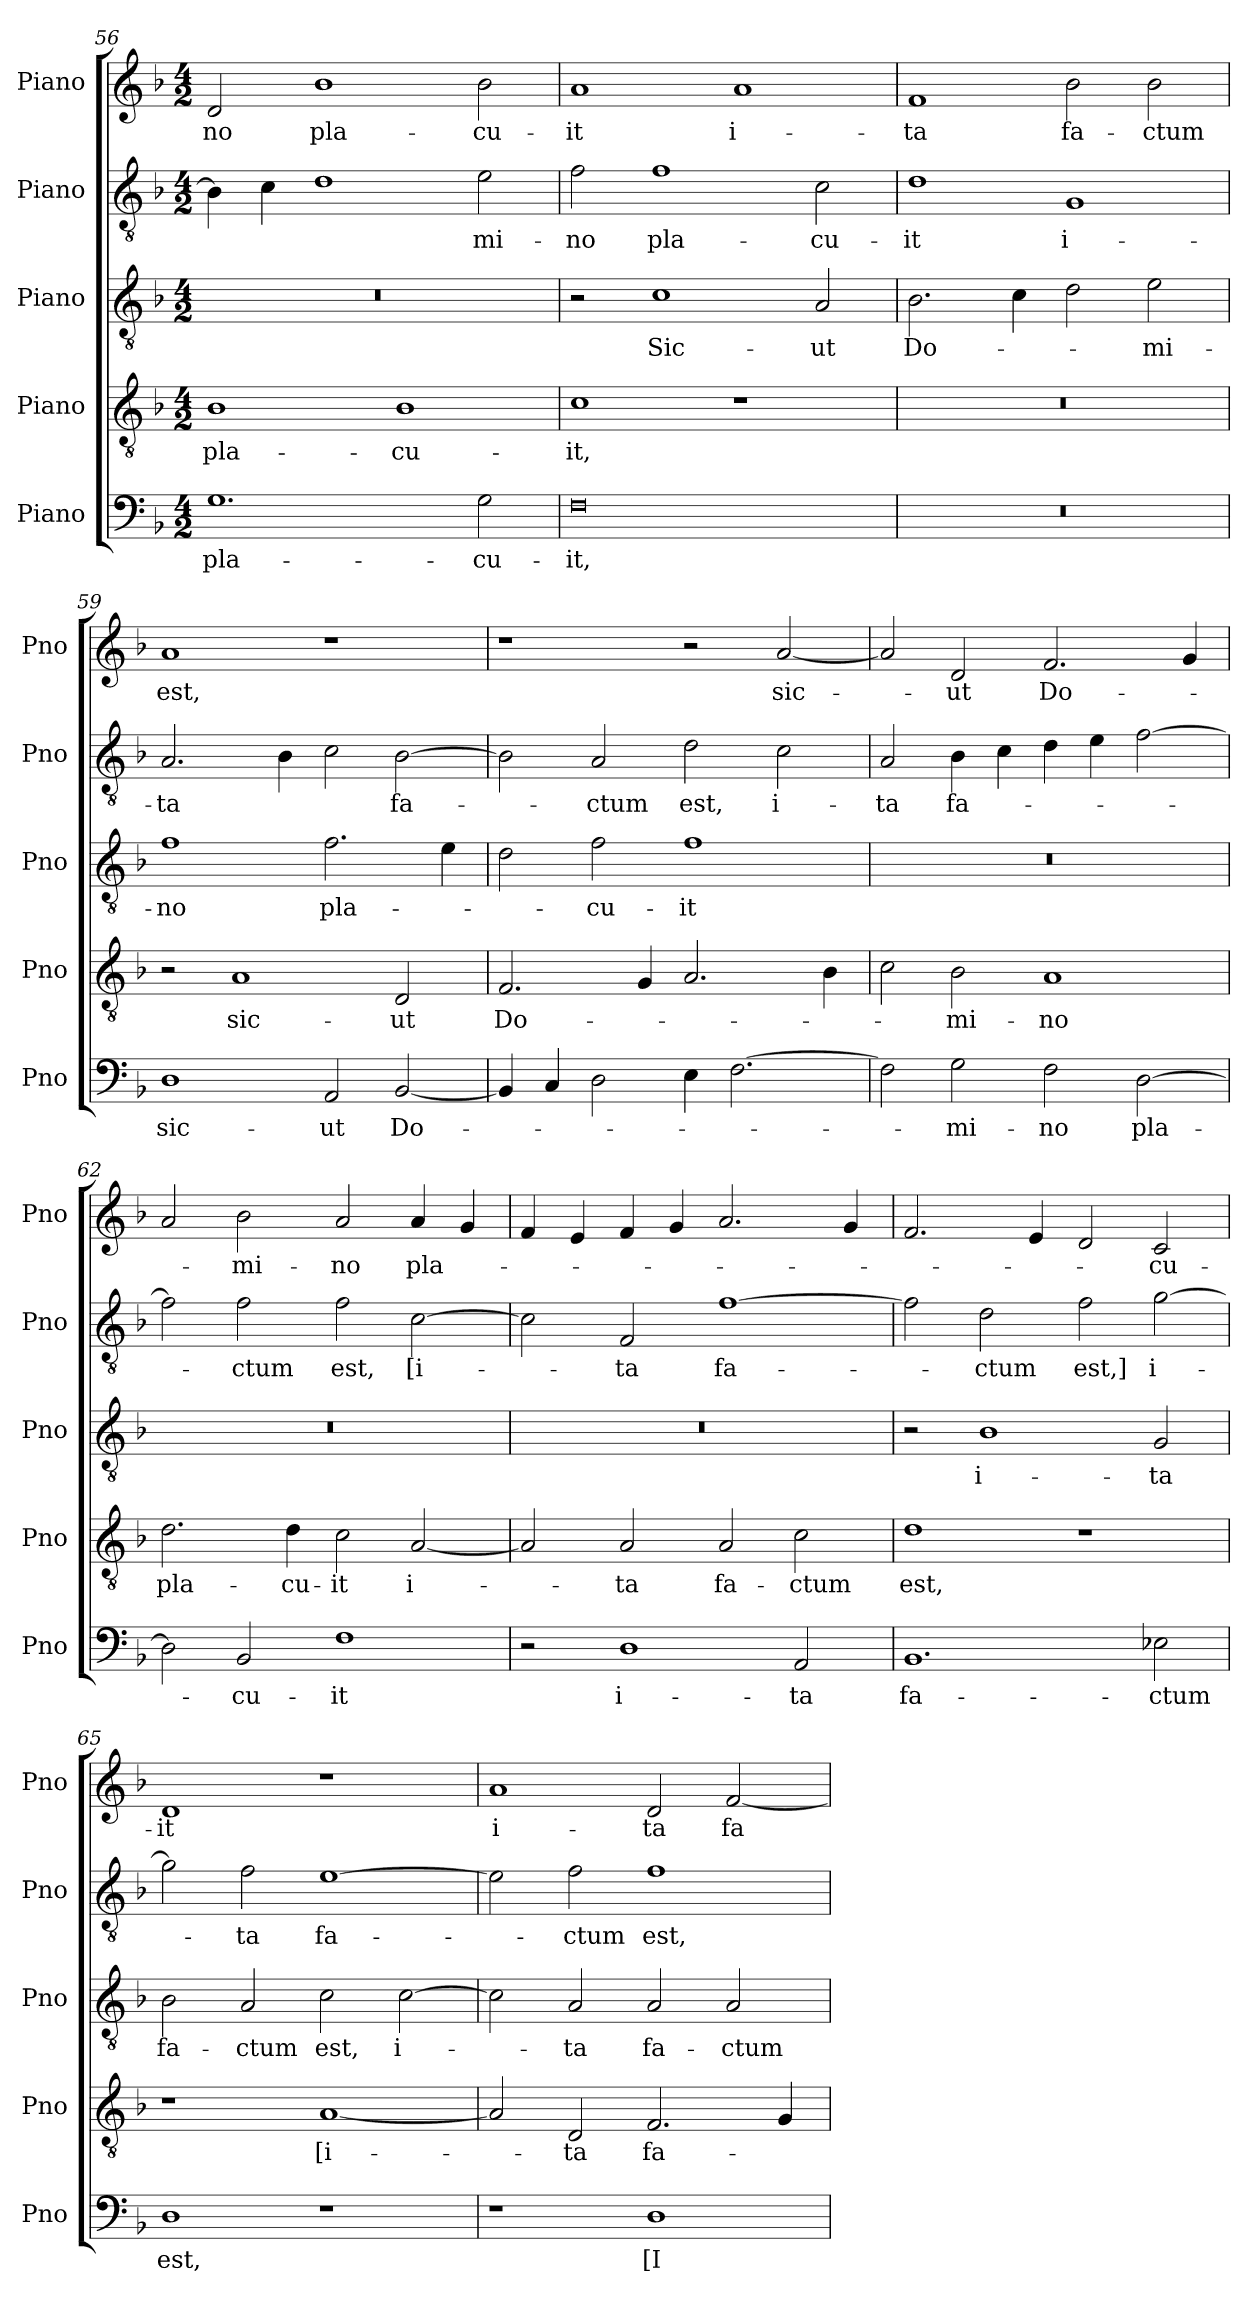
**kern	**text	**kern	**text	**kern	**text	**kern	**text	**kern	**text
*part5	*part5	*part4	*part4	*part3	*part3	*part2	*part2	*part1	*part1
*staff5	*staff5	*staff4	*staff4	*staff3	*staff3	*staff2	*staff2	*staff1	*staff1
*I"Piano	*	*I"Piano	*	*I"Piano	*	*I"Piano	*	*I"Piano	*
*I'Pno	*	*I'Pno	*	*I'Pno	*	*I'Pno	*	*I'Pno	*
*clefF4	*	*clefGv2	*	*clefGv2	*	*clefGv2	*	*clefG2	*
*k[b-]	*	*k[b-]	*	*k[b-]	*	*k[b-]	*	*k[b-]	*
*M4/2	*	*M4/2	*	*M4/2	*	*M4/2	*	*M4/2	*
=56	=56	=56	=56	=56	=56	=56	=56	=56	=56
!	!LO:LY:b	!	!LO:LY:b	!	!	!	!	!	!LO:LY:b
1.G	pla­-	1B-	pla­-	0r	.	4B-\]	.	2d/	-no
.	.	.	.	.	.	4c\	.	.	.
!	!	!	!	!	!	!	!	!	!LO:LY:b
.	.	.	.	.	.	1d	.	1b-	pla­-
!	!	!	!LO:LY:b	!	!	!	!	!	!
.	.	1B-	-cu­-	.	.	.	.	.	.
!	!LO:LY:b	!	!	!	!	!	!LO:LY:b	!	!LO:LY:b
2G\	-cu­-	.	.	.	.	2e\	-mi­-	2b-\	-cu-
=57	=57	=57	=57	=57	=57	=57	=57	=57	=57
!	!LO:LY:b	!	!LO:LY:b	!	!	!	!LO:LY:b	!	!LO:LY:b
0F	-it,	1c	-it,	2r	.	2f\	-no	1a	-it
!	!	!	!	!	!LO:LY:b	!	!LO:LY:b	!	!
.	.	.	.	1c	Sic­-	1f	pla-	.	.
!	!	!	!	!	!	!	!	!	!LO:LY:b
.	.	1r	.	.	.	.	.	1a	i­-
!	!	!	!	!	!LO:LY:b	!	!LO:LY:b	!	!
.	.	.	.	2A/	-ut	2c\	-cu­-	.	.
=58	=58	=58	=58	=58	=58	=58	=58	=58	=58
!	!	!	!	!	!LO:LY:b	!	!LO:LY:b	!	!LO:LY:b
0r	.	0r	.	2.B-\	Do-	1d	-it	1f	-ta
.	.	.	.	4c\	.	.	.	.	.
!	!	!	!	!	!	!	!LO:LY:b	!	!LO:LY:b
.	.	.	.	2d\	.	1G	i­-	2b-\	fa-
!	!	!	!	!	!LO:LY:b	!	!	!	!LO:LY:b
.	.	.	.	2e\	-mi­-	.	.	2b-\	-ctum
!!LO:LB:g=z
=59	=59	=59	=59	=59	=59	=59	=59	=59	=59
!	!LO:LY:b	!	!	!	!LO:LY:b	!	!LO:LY:b	!	!LO:LY:b
1D	sic-	2r	.	1f	-no	2.A/	-ta	1a	est,
!	!	!	!LO:LY:b	!	!	!	!	!	!
.	.	1A	sic­-	.	.	.	.	.	.
.	.	.	.	.	.	4B-\	.	.	.
!	!LO:LY:b	!	!	!	!LO:LY:b	!	!	!	!
2AA/	-ut	.	.	2.f\	pla-	2c\	.	1r	.
!	!LO:LY:b	!	!LO:LY:b	!	!	!	!LO:LY:b	!	!
[2BB-/	Do-	2D/	-ut	.	.	[2B-\	fa-	.	.
.	.	.	.	4e\	.	.	.	.	.
=60	=60	=60	=60	=60	=60	=60	=60	=60	=60
!	!	!	!LO:LY:b	!	!	!	!	!	!
4BB-/]	.	2.F/	Do-	2d\	.	2B-\]	.	1r	.
4C/	.	.	.	.	.	.	.	.	.
!	!	!	!	!	!LO:LY:b	!	!LO:LY:b	!	!
2D\	.	.	.	2f\	-cu­-	2A/	-ctum	.	.
.	.	4G/	.	.	.	.	.	.	.
!	!	!	!	!	!LO:LY:b	!	!LO:LY:b	!	!
4E\	.	2.A/	.	1f	-it	2d\	est,	2r	.
[2.F\	.	.	.	.	.	.	.	.	.
!	!	!	!	!	!	!	!LO:LY:b	!	!LO:LY:b
.	.	.	.	.	.	2c\	i­-	[2a/	sic-
.	.	4B-\	.	.	.	.	.	.	.
=61	=61	=61	=61	=61	=61	=61	=61	=61	=61
!	!	!	!	!	!	!	!LO:LY:b	!	!
2F\]	.	2c\	.	0r	.	2A/	-ta	2a/]	.
!	!LO:LY:b	!	!LO:LY:b	!	!	!	!LO:LY:b	!	!LO:LY:b
2G\	-mi­-	2B-\	-mi­-	.	.	4B-\	fa-	2d/	-ut
.	.	.	.	.	.	4c\	.	.	.
!	!LO:LY:b	!	!LO:LY:b	!	!	!	!	!	!LO:LY:b
2F\	-no	1A	-no	.	.	4d\	.	2.f/	Do­-
.	.	.	.	.	.	4e\	.	.	.
!	!LO:LY:b	!	!	!	!	!	!	!	!
[2D\	pla-	.	.	.	.	[2f\	.	.	.
.	.	.	.	.	.	.	.	4g/	.
=62	=62	=62	=62	=62	=62	=62	=62	=62	=62
!	!	!	!LO:LY:b	!	!	!	!	!	!
2D\]	.	2.d\	pla-	0r	.	2f\]	.	2a/	.
!	!LO:LY:b	!	!	!	!	!	!LO:LY:b	!	!LO:LY:b
2BB-/	-cu-	.	.	.	.	2f\	-ctum	2b-\	-mi-
!	!	!	!LO:LY:b	!	!	!	!	!	!
.	.	4d\	-cu-	.	.	.	.	.	.
!	!LO:LY:b	!	!LO:LY:b	!	!	!	!LO:LY:b	!	!LO:LY:b
1F	-it	2c\	-it	.	.	2f\	est,	2a/	-no
!	!	!	!LO:LY:b	!	!	!	!LO:LY:b	!	!LO:LY:b
.	.	[2A/	i­-	.	.	[2c\	[i-	4a/	pla-
.	.	.	.	.	.	.	.	4g/	.
=63	=63	=63	=63	=63	=63	=63	=63	=63	=63
2r	.	2A/]	.	0r	.	2c\]	.	4f/	.
.	.	.	.	.	.	.	.	4e/	.
!	!LO:LY:b	!	!LO:LY:b	!	!	!	!LO:LY:b	!	!
1D	i­-	2A/	-ta	.	.	2F/	-ta	4f/	.
.	.	.	.	.	.	.	.	4g/	.
!	!	!	!LO:LY:b	!	!	!	!LO:LY:b	!	!
.	.	2A/	fa-	.	.	[1f	fa-	2.a/	.
!	!LO:LY:b	!	!LO:LY:b	!	!	!	!	!	!
2AA/	-ta	2c\	-ctum	.	.	.	.	.	.
.	.	.	.	.	.	.	.	4g/	.
=64	=64	=64	=64	=64	=64	=64	=64	=64	=64
!	!LO:LY:b	!	!LO:LY:b	!	!	!	!	!	!
1.BB-	fa-	1d	est,	2r	.	2f\]	.	2.f/	.
!	!	!	!	!	!LO:LY:b	!	!LO:LY:b	!	!
.	.	.	.	1B-	i­-	2d\	-ctum	.	.
.	.	.	.	.	.	.	.	4e/	.
!	!	!	!	!	!	!	!LO:LY:b	!	!
.	.	1r	.	.	.	2f\	est,]	2d/	.
!	!LO:LY:b	!	!	!	!LO:LY:b	!	!LO:LY:b	!	!LO:LY:b
2E-X\	-ctum	.	.	2G/	-ta	[2g\	i­-	2c/	-cu-
=65	=65	=65	=65	=65	=65	=65	=65	=65	=65
!	!LO:LY:b	!	!	!	!LO:LY:b	!	!	!	!LO:LY:b
1D	est,	1r	.	2B-\	fa-	2g\]	.	1d	-it
!	!	!	!	!	!LO:LY:b	!	!LO:LY:b	!	!
.	.	.	.	2A/	-ctum	2f\	-ta	.	.
!	!	!	!LO:LY:b	!	!LO:LY:b	!	!LO:LY:b	!	!
1r	.	[1A	[i-	2c\	est,	[1e	fa-	1r	.
!	!	!	!	!	!LO:LY:b	!	!	!	!
.	.	.	.	[2c\	i­-	.	.	.	.
!!LO:PB:g=z
=66	=66	=66	=66	=66	=66	=66	=66	=66	=66
!	!	!	!	!	!	!	!	!	!LO:LY:b
1r	.	2A/]	.	2c\]	.	2e\]	.	1a	i-
!	!	!	!LO:LY:b	!	!LO:LY:b	!	!LO:LY:b	!	!
.	.	2D/	-ta	2A/	-ta	2f\	-ctum	.	.
!	!LO:LY:b	!	!LO:LY:b	!	!LO:LY:b	!	!LO:LY:b	!	!LO:LY:b
1D	[I-	2.F/	fa­-	2A/	fa-	1f	est,	2d/	-ta
!	!	!	!	!	!LO:LY:b	!	!	!	!LO:LY:b
.	.	.	.	2A/	-ctum	.	.	[2f/	fa-
.	.	4G/	.	.	.	.	.	.	.
=	=	=	=	=	=	=	=	=	=
*-	*-	*-	*-	*-	*-	*-	*-	*-	*-
